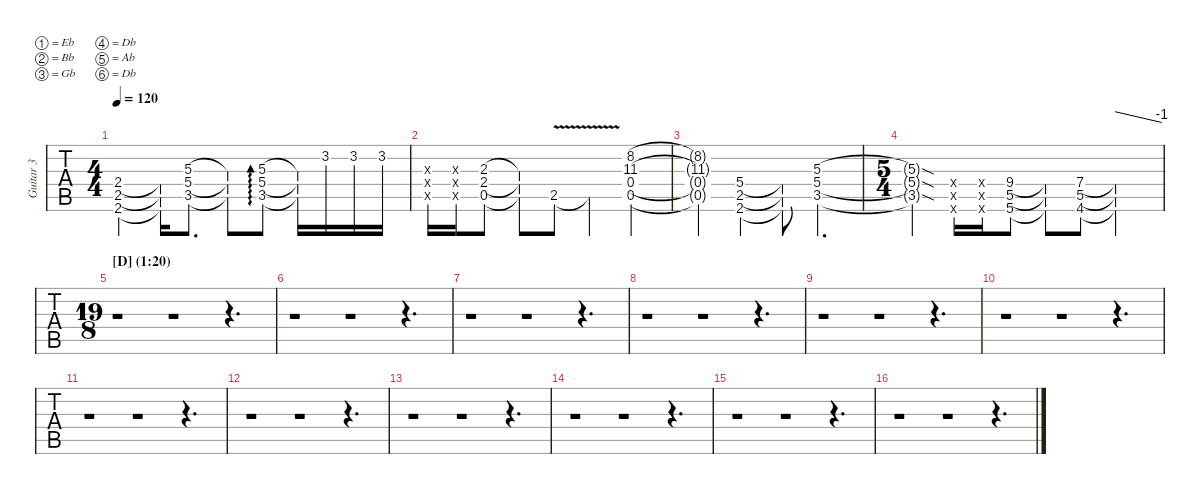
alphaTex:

\defaultSystemsLayout 4
\hideDynamics
\bracketExtendMode nobrackets
\multiTrackTrackNamePolicy allsystems
\firstSystemTrackNameMode fullname
\otherSystemsTrackNameMode fullname
\otherSystemsTrackNameOrientation horizontal
\track ("Guitar 3" "Guitar 3") {instrument overdrivenguitar}
\staff {tabs}
\tuning (Eb4 Bb3 Gb3 Db3 Ab2 Db2)
\ts (4 4)
\scale
0.994906
\tempo 120
\accidentals auto
\clef g2
\ottava regular
\simile none
\ks aminor
(2.6{acc x} 2.5{acc x} 2.4{acc x}).4{dy mf} (2.6{t acc x} 2.5{t acc x} 2.4{t acc x}).16 (3.5{acc #} 5.4{acc x} 5.3{acc #}).8{d} (3.5{t acc #} 5.4{t acc x} 5.3{t acc #}).8 (3.5{acc #} 5.4{acc x} 5.3{acc #}).8{ad 0} (3.5{t acc #} 5.4{t acc x} 5.3{t acc #}).16 3.2{acc x}.16 3.2{acc x}.16 3.2{acc x}.16 |
\scale
0.99464 (0.5{x acc x} 0.4{x acc x} 0.3{x acc x}).16 (0.3{x acc x} 0.4{x acc x} 0.5{x acc x}).16 (0.5{acc x} 2.4{acc x} 2.3{acc x}).8 (0.5{t acc x} 2.4{t acc x} 2.3{t acc x}).8 2.5{v acc x}.8 2.5{v t acc x}.4 (8.2{acc x} 11.3{acc #} 0.5{acc x} 0.4{acc x}).4 |
\scale
1.0228 (8.2{t acc x} 11.3{t acc #} 0.5{t acc x} 0.4{t acc x}).4 (2.6{acc x} 2.5{acc x} 5.4{acc x}).4 (2.6{t acc x} 2.5{t acc x} 5.4{t acc x}).8 (3.5{acc #} 5.4{acc x} 5.3{acc #}).4{d} |
\ts (5 4)
\beaming (8 2 2 2 2 2)
\scale
0.977199 (3.5{sod t acc #} 5.4{sod t acc x} 5.3{sod t acc #}).4 (7.6{x acc x} 5.5{x acc x} 5.4{x acc x}).16 (7.6{x acc x} 5.5{x acc x} 5.4{x acc x}).16 (5.6{acc x} 9.4{acc x} 5.5{acc x}).8 (5.6{t acc x} 9.4{t acc x} 5.5{t acc x}).8 (7.4{acc x} 4.6{acc #} 5.5{acc x}).8 (7.4{t acc x} 4.6{t acc #} 5.5{t acc x}).2{tbe (dive default 47.4 0 59.4 -4)} |
\ts (19 8)
\beaming (8 2 2 2 2 2 2 2 2 3)
\section ("D" "(1:20)")
\scale
1.00718 r.1 r.1 r.4{d} |
\scale
1.00241 r.1 r.1 r.4{d} |
\scale
0.990414 r.1 r.1 r.4{d} |
\scale
0.956185 r.1 r.1 r.4{d} |
\scale
1.02355 r.1 r.1 r.4{d} |
\scale
0.976451 r.1 r.1 r.4{d} |
\scale
0.978438 r.1 r.1 r.4{d} |
\scale
0.978438 r.1 r.1 r.4{d} |
\scale
1.02371 r.1 r.1 r.4{d} |
\scale
0.976291 r.1 r.1 r.4{d} |
\scale
1.02152 r.1 r.1 r.4{d} |
\scale
0.97848 r.1 r.1 r.4{d}
